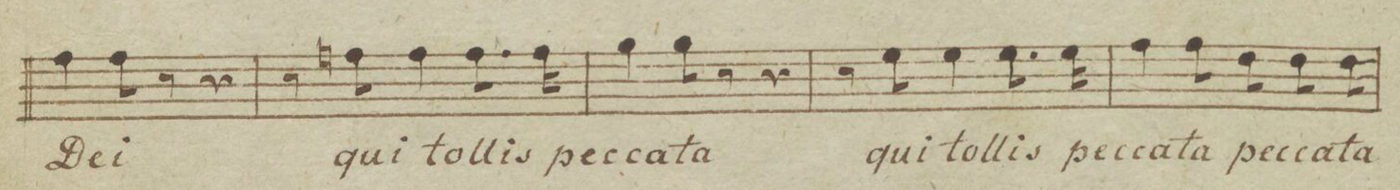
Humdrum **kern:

**kern	**text	**dynam
*I"Canto.	*	*
*clefC1	*	*
*k[b-e-a-d-g-]	*	*
*M3/4	*	*
4dd-\	De-	.
8dd-\	-i	.
8r	.	.
4r	.	.
=37	=37	=37
8r	.	.
8ddn\	qui	.
4dd\	tol-	.
8.dd\	-lis	.
16dd\	pec-	.
=38	=38	=38
4ee-\	-ca-	.
8ee-\	-ta	.
8r	.	.
4r	.	.
=39	=39	=39
8r	.	.
8cc\	qui	.
4cc\	tol-	.
8.cc\	-lis	.
16cc\	pec-	.
=40	=40	=40
4dd-\	-ca-	.
8dd-\	-ta	.
8b-\	pec-	.
8b-\	-ca-	.
8b-\	-ta	.
=41	=41	=41
*-	*-	*-
